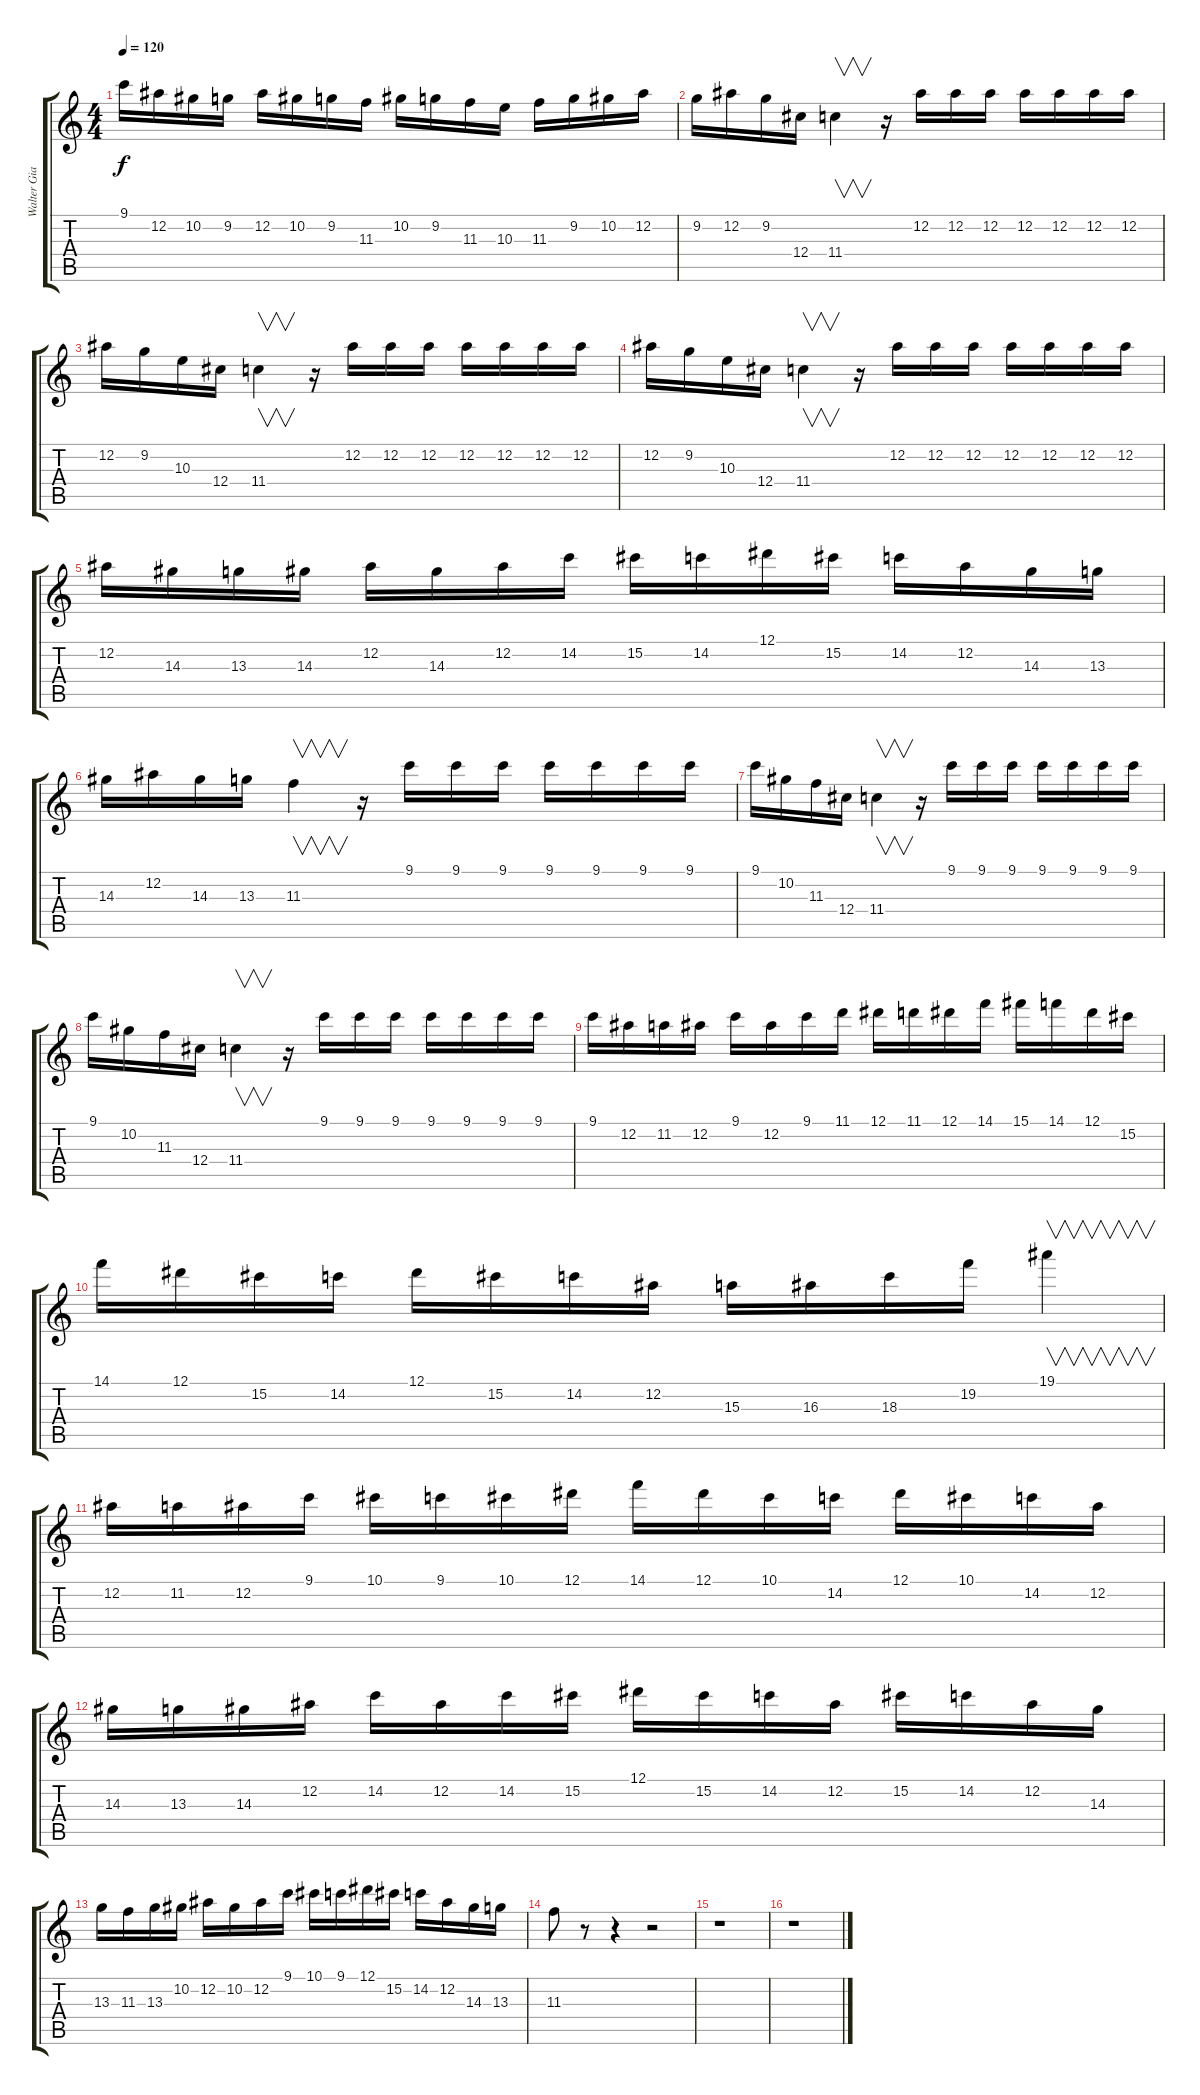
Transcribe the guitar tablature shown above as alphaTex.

\track ("Walter Giardino (Solos) - Eb" "Walter Gia") {instrument overdrivenguitar}
\staff {score tabs}
\tuning (Eb4 Bb3 Gb3 Db3 Ab2 Eb2) {hide}
\ts (4 4)
\tempo 120
\clef g2
\ks c
9.1.16{dy f} 12.2.16 10.2.16 9.2.16 12.2.16 10.2.16 9.2.16 11.3.16 10.2.16 9.2.16 11.3.16 10.3.16 11.3.16 9.2.16 10.2.16 12.2.16 |
9.2.16 12.2.16 9.2.16 12.4.16 11.4.4{v} r.16 12.2.16 12.2.16 12.2.16 12.2.16 12.2.16 12.2.16 12.2.16 |
12.2.16 9.2.16 10.3.16 12.4.16 11.4.4{v} r.16 12.2.16 12.2.16 12.2.16 12.2.16 12.2.16 12.2.16 12.2.16 |
12.2.16 9.2.16 10.3.16 12.4.16 11.4.4{v} r.16 12.2.16 12.2.16 12.2.16 12.2.16 12.2.16 12.2.16 12.2.16 |
12.2.16 14.3.16 13.3.16 14.3.16 12.2.16 14.3.16 12.2.16 14.2.16 15.2.16 14.2.16 12.1.16 15.2.16 14.2.16 12.2.16 14.3.16 13.3.16 |
14.3.16 12.2.16 14.3.16 13.3.16 11.3.4{v} r.16 9.1.16 9.1.16 9.1.16 9.1.16 9.1.16 9.1.16 9.1.16 |
9.1.16 10.2.16 11.3.16 12.4.16 11.4.4{v} r.16 9.1.16 9.1.16 9.1.16 9.1.16 9.1.16 9.1.16 9.1.16 |
9.1.16 10.2.16 11.3.16 12.4.16 11.4.4{v} r.16 9.1.16 9.1.16 9.1.16 9.1.16 9.1.16 9.1.16 9.1.16 |
9.1.16 12.2.16 11.2.16 12.2.16 9.1.16 12.2.16 9.1.16 11.1.16 12.1.16 11.1.16 12.1.16 14.1.16 15.1.16 14.1.16 12.1.16 15.2.16 |
14.1.16 12.1.16 15.2.16 14.2.16 12.1.16 15.2.16 14.2.16 12.2.16 15.3.16 16.3.16 18.3.16 19.2.16 19.1.4{v} |
12.2.16 11.2.16 12.2.16 9.1.16 10.1.16 9.1.16 10.1.16 12.1.16 14.1.16 12.1.16 10.1.16 14.2.16 12.1.16 10.1.16 14.2.16 12.2.16 |
14.3.16 13.3.16 14.3.16 12.2.16 14.2.16 12.2.16 14.2.16 15.2.16 12.1.16 15.2.16 14.2.16 12.2.16 15.2.16 14.2.16 12.2.16 14.3.16 |
13.3.16 11.3.16 13.3.16 10.2.16 12.2.16 10.2.16 12.2.16 9.1.16 10.1.16 9.1.16 12.1.16 15.2.16 14.2.16 12.2.16 14.3.16 13.3.16 |
11.3.8 r.8 r.4 r.2 |
r.1 |
r.1
